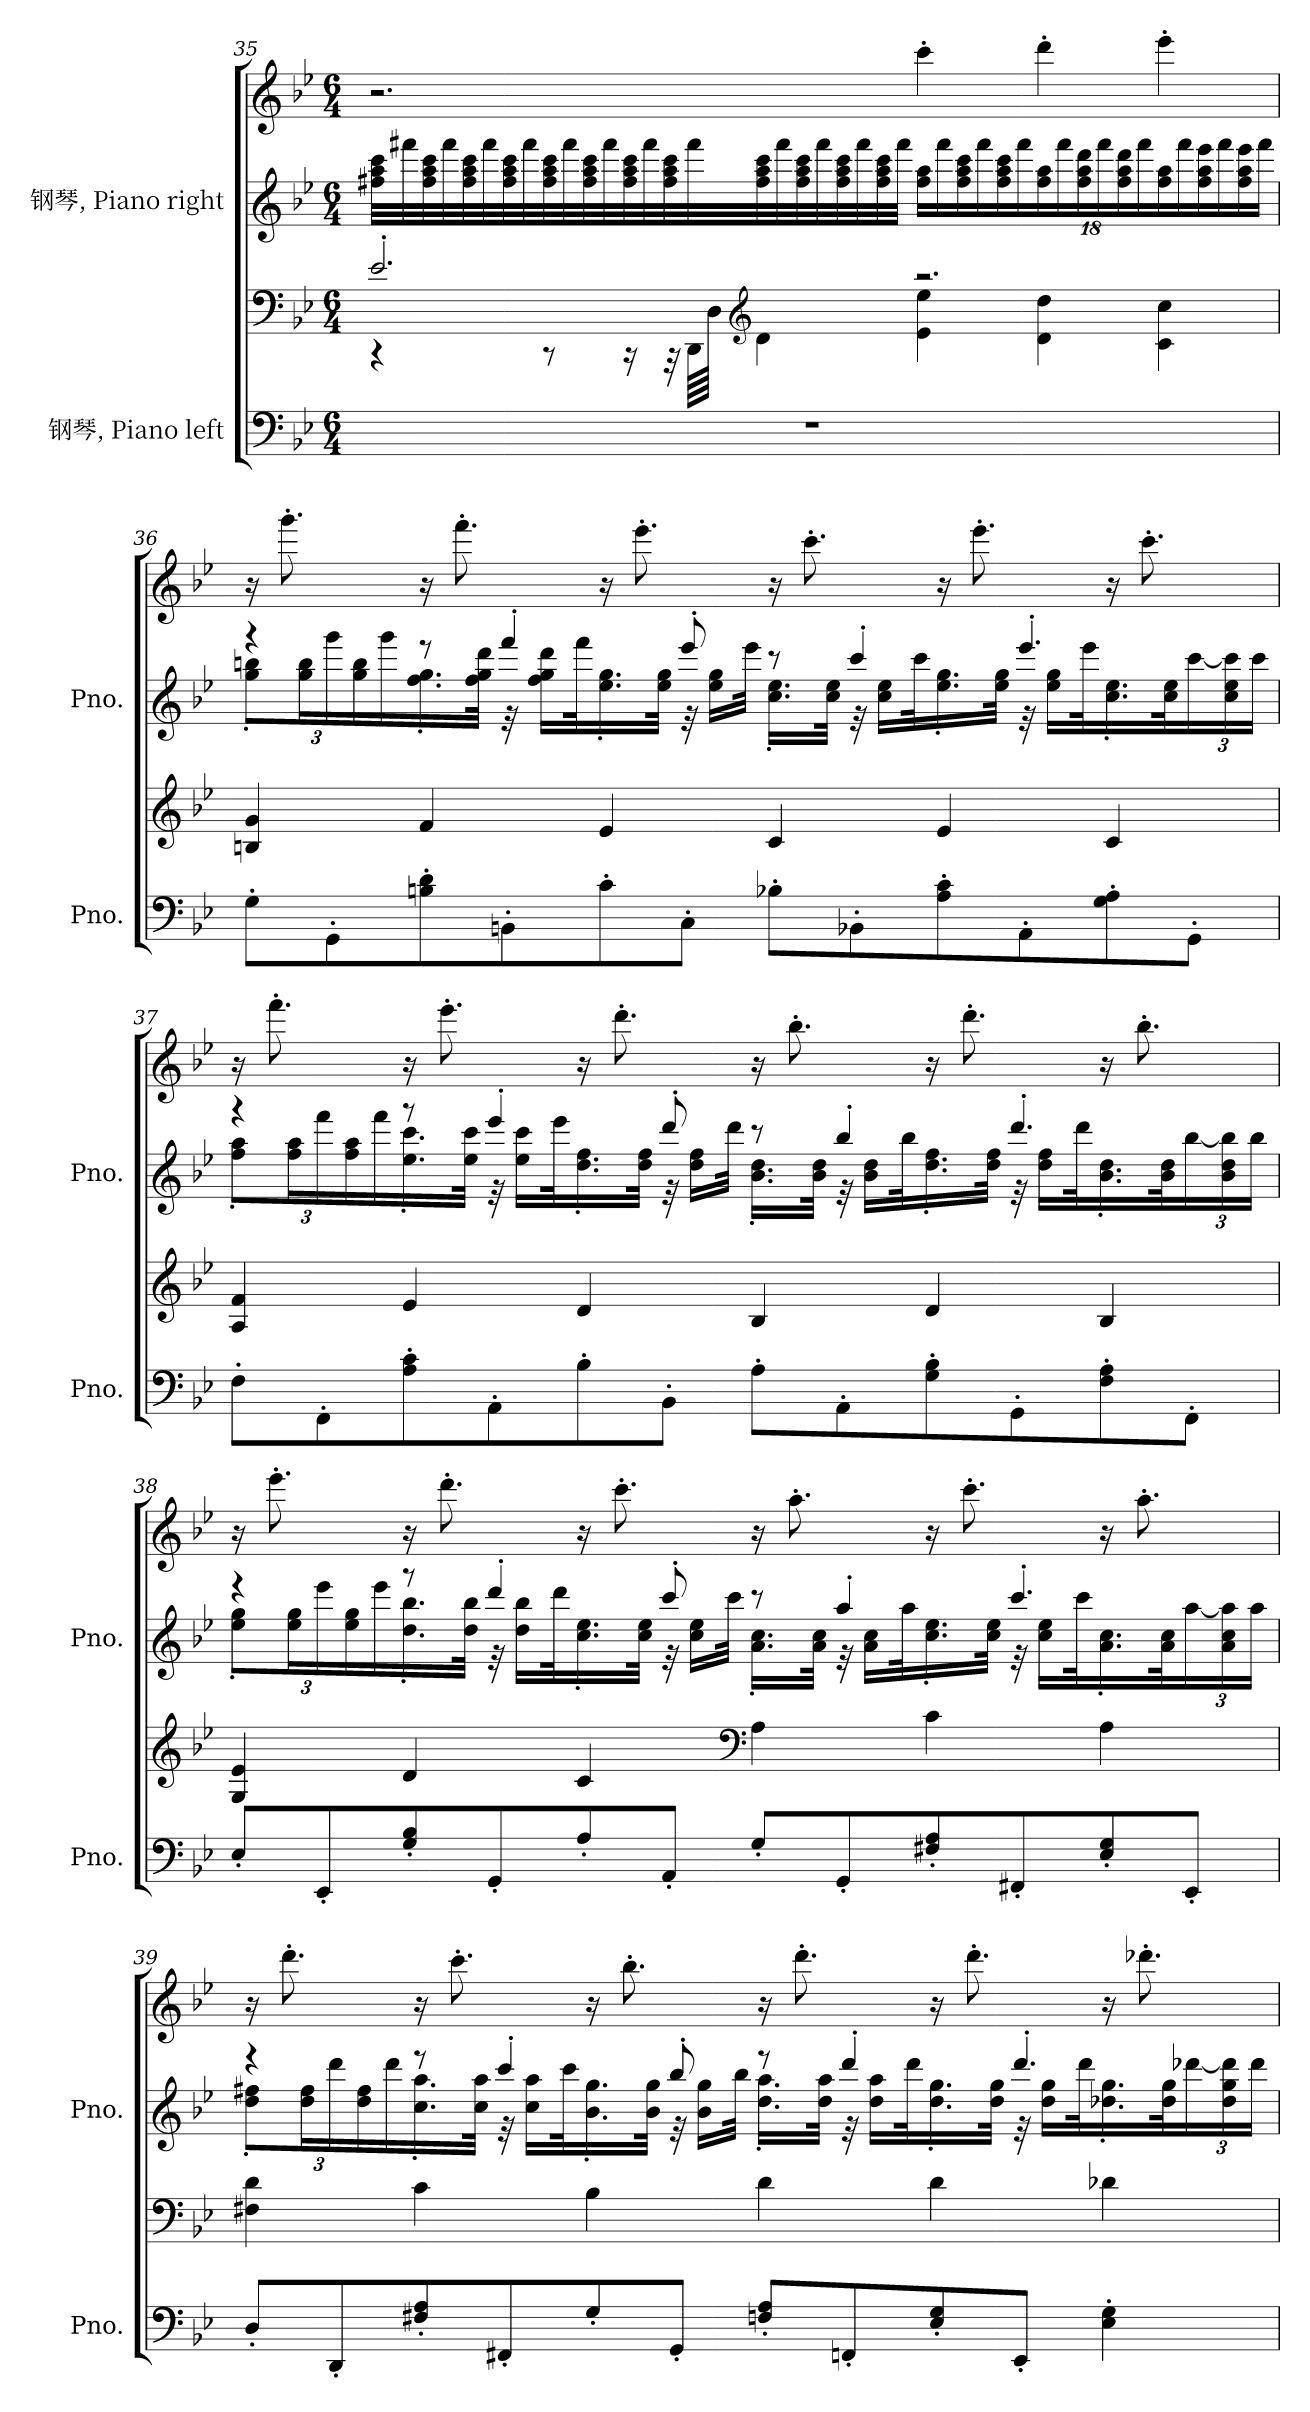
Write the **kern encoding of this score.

**kern	**kern	**kern	**kern
*part2	*part2	*part1	*part1
*staff4	*staff3	*staff2	*staff1
*I"钢琴, Piano left	*	*I"钢琴, Piano right	*
*I'Pno.	*	*I'Pno.	*
!!LO:LB:g=z
*clefF4	*clefF4	*clefG2	*clefG2
*k[b-e-]	*k[b-e-]	*k[b-e-]	*k[b-e-]
*M6/4	*M6/4	*M6/4	*M6/4
*MM85	*MM85	*MM85	*MM85
=35	=35	=35	=35
*	*^	*	*
1.r	2.e-'/	4r	32ff#X\ 32aa\ 32ccc\LLL	2.r
.	.	.	32fff#X\	.
.	.	.	32ff#\ 32aa\ 32ccc\	.
.	.	.	32fff#\	.
.	.	.	32ff#\ 32aa\ 32ccc\	.
.	.	.	32fff#\	.
.	.	.	32ff#\ 32aa\ 32ccc\	.
.	.	.	32fff#\	.
.	.	8r	32ff#\ 32aa\ 32ccc\	.
.	.	.	32fff#\	.
.	.	.	32ff#\ 32aa\ 32ccc\	.
.	.	.	32fff#\	.
.	.	16r	32ff#\ 32aa\ 32ccc\	.
.	.	.	32fff#\	.
.	.	32r	32ff#\ 32aa\ 32ccc\	.
.	.	64DD\LLLL	32fff#\	.
.	.	64D\JJJJ	.	.
*	*clefG2	*	*	*
.	.	4d\	32ff#\ 32aa\ 32ccc\	.
.	.	.	32fff#\	.
.	.	.	32ff#\ 32aa\ 32ccc\	.
.	.	.	32fff#\	.
.	.	.	32ff#\ 32aa\ 32ccc\	.
.	.	.	32fff#\	.
.	.	.	32ff#\ 32aa\ 32ccc\	.
.	.	.	32fff#\JJJ	.
*	*	*	*Xbrackettup	*
.	2.r	4e-\ 4ee-\	24ff#\ 24aa\LL	4ccc'\
.	.	.	24fff#\	.
.	.	.	24ff#\ 24aa\ 24ccc\	.
.	.	.	24fff#\	.
.	.	.	24ff#\ 24aa\ 24ccc\	.
.	.	.	24fff#\	.
*	*	*	*	*MM93
.	.	4d\ 4dd\	24ff#\ 24aa\	4ddd'\
.	.	.	24fff#\	.
.	.	.	24ff#\ 24aa\ 24ddd\	.
.	.	.	24fff#\	.
.	.	.	24ff#\ 24aa\ 24ddd\	.
.	.	.	24fff#\	.
.	.	4c\ 4cc\	24ff#\ 24aa\	4eee-'\
.	.	.	24fff#\	.
.	.	.	24ff#\ 24aa\ 24eee-\	.
.	.	.	24fff#\	.
.	.	.	24ff#\ 24aa\ 24eee-\	.
.	.	.	24fff#\JJ	.
*	*v	*v	*	*
!!LO:PB:g=z
=36	=36	=36	=36
*	*	*	*MM100
*	*	*^	*
8G'\L	4Bn/ 4g/	4r	12gg\' 12bbn\'L	16r
.	.	.	.	8.ggg'\
.	.	.	24gg\ 24bb\L	.
8GG'\	.	.	24ggg\	.
.	.	.	24gg\ 24bb\	.
.	.	.	24ggg\	.
*	*	*	*	*MM101
8Bn\' 8d\'	4f/	8r	16.ff\' 16.gg\'	16r
.	.	.	.	8.fff'\
.	.	.	32ff\ 32gg\ 32ddd\JJk	.
8BBn'\	.	4fff'/	32r	.
.	.	.	16ff\ 16gg\ 16ddd\LL	.
.	.	.	32fff\K	.
*	*	*	*	*MM100
8c'\	4e-/	.	16.ee-\' 16.gg\'	16r
.	.	.	.	8.eee-'\
.	.	.	32ee-\ 32gg\JJk	.
8C'\J	.	8eee-'/	32r	.
.	.	.	16ee-\ 16gg\LL	.
.	.	.	32eee-\JJk	.
*	*	*	*	*MM103
8B-X'\L	4c/	8r	16.cc\' 16.ee-\'LL	16r
.	.	.	.	8.ccc'\
.	.	.	32cc\ 32ee-\JJk	.
8BB-X'\	.	4ccc'/	32r	.
.	.	.	16cc\ 16ee-\LL	.
.	.	.	32ccc\K	.
8A\' 8c\'	4e-/	.	16.ee-\' 16.gg\'	16r
.	.	.	.	8.eee-'\
.	.	.	32ee-\ 32gg\JJk	.
8AA'\	.	4.eee-'/	32r	.
.	.	.	16ee-\ 16gg\LL	.
.	.	.	32eee-\K	.
*	*	*	*	*MM98
8G\' 8A\'	4c/	.	16.cc\' 16.ee-\'	16r
.	.	.	.	8.ccc'\
.	.	.	32cc\ 32ee-\K	.
8GG'\J	.	.	[24ccc\	.
.	.	.	24cc\ 24ee-\ 24ccc\]	.
.	.	.	24ccc\JJ	.
!!LO:LB:g=z
=37	=37	=37	=37	=37
*	*	*	*	*MM103
8F'\L	4A/ 4f/	4r	12ff\' 12aa\'L	16r
.	.	.	.	8.fff'\
.	.	.	24ff\ 24aa\L	.
8FF'\	.	.	24fff\	.
.	.	.	24ff\ 24aa\	.
.	.	.	24fff\	.
*	*	*	*	*MM100
8A\' 8c\'	4e-/	8r	16.ee-\' 16.ccc\'	16r
.	.	.	.	8.eee-'\
.	.	.	32ee-\ 32ccc\JJk	.
8AA'\	.	4eee-'/	32r	.
.	.	.	16ee-\ 16ccc\LL	.
.	.	.	32eee-\K	.
*	*	*	*	*MM104
8B-'\	4d/	.	16.dd\' 16.ff\'	16r
.	.	.	.	8.ddd'\
.	.	.	32dd\ 32ff\JJk	.
8BB-'\J	.	8ddd'/	32r	.
.	.	.	16dd\ 16ff\LL	.
.	.	.	32ddd\JJk	.
*	*	*	*	*MM100
8A'\L	4B-/	8r	16.b-\' 16.dd\'LL	16r
.	.	.	.	8.bb-'\
.	.	.	32b-\ 32dd\JJk	.
8AA'\	.	4bb-'/	32r	.
.	.	.	16b-\ 16dd\LL	.
.	.	.	32bb-\K	.
*	*	*	*	*MM100
8G\' 8B-\'	4d/	.	16.dd\' 16.ff\'	16r
.	.	.	.	8.ddd'\
.	.	.	32dd\ 32ff\JJk	.
8GG'\	.	4.ddd'/	32r	.
.	.	.	16dd\ 16ff\LL	.
.	.	.	32ddd\K	.
*	*	*	*	*MM99
8F\' 8A\'	4B-/	.	16.b-\' 16.dd\'	16r
.	.	.	.	8.bb-'\
.	.	.	32b-\ 32dd\K	.
8FF'\J	.	.	[24bb-\	.
.	.	.	24b-\ 24dd\ 24bb-\]	.
.	.	.	24bb-\JJ	.
!!LO:LB:g=z
=38	=38	=38	=38	=38
*	*	*	*	*MM101
8E-'/L	4G/ 4e-/	4r	12ee-\' 12gg\'L	16r
.	.	.	.	8.eee-'\
.	.	.	24ee-\ 24gg\L	.
8EE-'/	.	.	24eee-\	.
.	.	.	24ee-\ 24gg\	.
.	.	.	24eee-\	.
*	*	*	*	*MM102
8G/' 8B-/'	4d/	8r	16.dd\' 16.bb-\'	16r
.	.	.	.	8.ddd'\
.	.	.	32dd\ 32bb-\JJk	.
8GG'/	.	4ddd'/	32r	.
.	.	.	16dd\ 16bb-\LL	.
.	.	.	32ddd\K	.
*	*	*	*	*MM103
8A'/	4c/	.	16.cc\' 16.ee-\'	16r
.	.	.	.	8.ccc'\
.	.	.	32cc\ 32ee-\JJk	.
8AA'/J	.	8ccc'/	32r	.
.	.	.	16cc\ 16ee-\LL	.
.	.	.	32ccc\JJk	.
*	*clefF4	*	*	*
*	*	*	*	*MM99
8G'/L	4A\	8r	16.a\' 16.cc\'LL	16r
.	.	.	.	8.aa'\
.	.	.	32a\ 32cc\JJk	.
8GG'/	.	4aa'/	32r	.
.	.	.	16a\ 16cc\LL	.
.	.	.	32aa\K	.
*	*	*	*	*MM100
8F#X/' 8A/'	4c\	.	16.cc\' 16.ee-\'	16r
.	.	.	.	8.ccc'\
.	.	.	32cc\ 32ee-\JJk	.
8FF#X'/	.	4.ccc'/	32r	.
.	.	.	16cc\ 16ee-\LL	.
.	.	.	32ccc\K	.
*	*	*	*	*MM99
8E-/' 8G/'	4A\	.	16.a\' 16.cc\'	16r
.	.	.	.	8.aa'\
.	.	.	32a\ 32cc\K	.
8EE-'/J	.	.	[24aa\	.
.	.	.	24a\ 24cc\ 24aa\]	.
.	.	.	24aa\JJ	.
!!LO:PB:g=z
=39	=39	=39	=39	=39
*	*	*	*	*MM99
8D'/L	4F#X\ 4d\	4r	12dd\' 12ff#X\'L	16r
.	.	.	.	8.ddd'\
.	.	.	24dd\ 24ff#\L	.
8DD'/	.	.	24ddd\	.
.	.	.	24dd\ 24ff#\	.
.	.	.	24ddd\	.
*	*	*	*	*MM100
8F#X/' 8A/'	4c\	8r	16.cc\' 16.aa\'	16r
.	.	.	.	8.ccc'\
.	.	.	32cc\ 32aa\JJk	.
8FF#X'/	.	4ccc'/	32r	.
.	.	.	16cc\ 16aa\LL	.
.	.	.	32ccc\K	.
*	*	*	*	*MM97
8G'/	4B-\	.	16.b-\' 16.gg\'	16r
.	.	.	.	8.bb-'\
.	.	.	32b-\ 32gg\JJk	.
8GG'/J	.	8bb-'/	32r	.
.	.	.	16b-\ 16gg\LL	.
.	.	.	32bb-\JJk	.
*	*	*	*	*MM97
8Fn/' 8A/'L	4d\	8r	16.dd\' 16.aa\'LL	16r
.	.	.	.	8.ddd'\
.	.	.	32dd\ 32aa\JJk	.
8FFn'/	.	4ddd'/	32r	.
.	.	.	16dd\ 16aa\LL	.
.	.	.	32ddd\K	.
*	*	*	*	*MM96
8E-/' 8G/'	4d\	.	16.dd\' 16.gg\'	16r
.	.	.	.	8.ddd'\
.	.	.	32dd\ 32gg\JJk	.
8EE-'/J	.	4.ddd'/	32r	.
.	.	.	16dd\ 16gg\LL	.
.	.	.	32ddd\K	.
*	*	*	*	*MM95
4E-\' 4G\'	4d-X\	.	16.dd-X\' 16.gg\'	16r
.	.	.	.	8.ddd-X'\
.	.	.	32dd-\ 32gg\K	.
.	.	.	[24ddd-X\	.
.	.	.	24dd-\ 24gg\ 24ddd-\]	.
.	.	.	24ddd-\JJ	.
*	*	*v	*v	*
=	=	=	=
*-	*-	*-	*-
